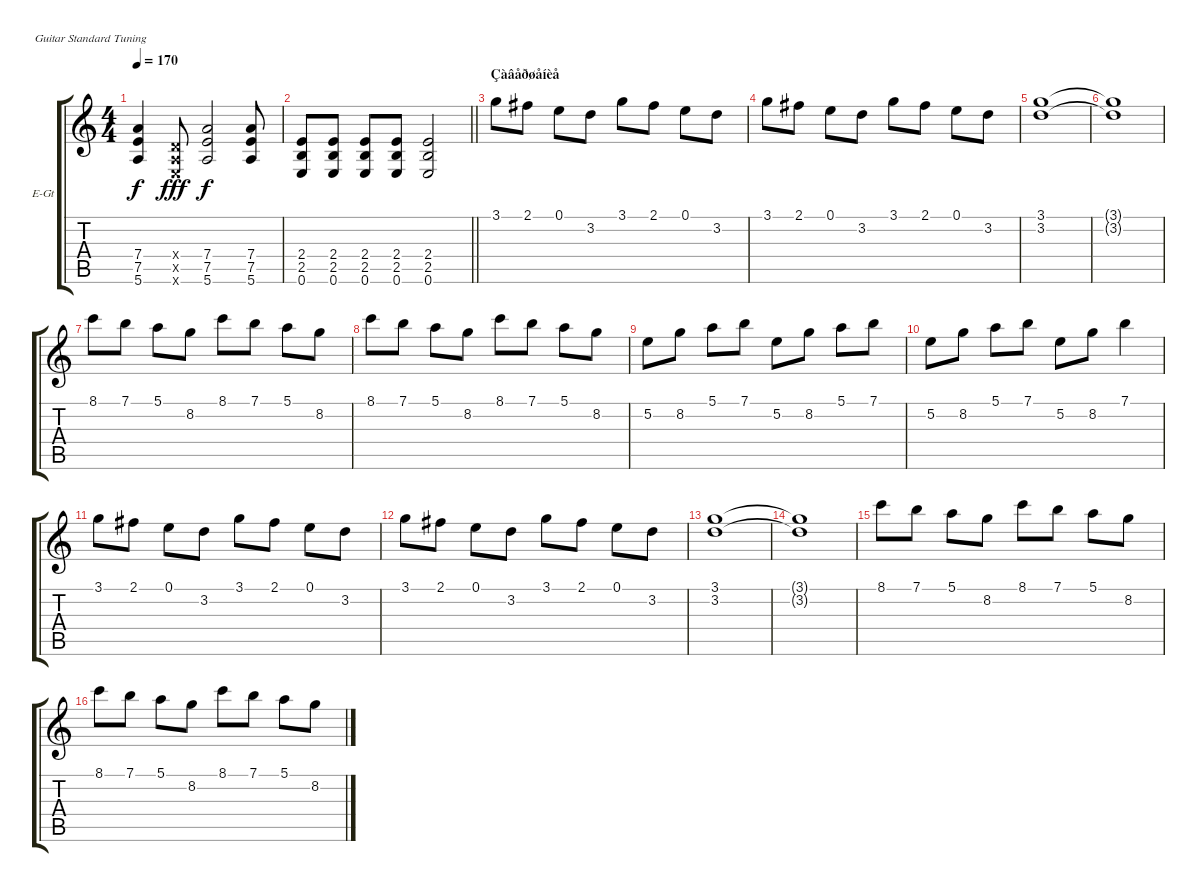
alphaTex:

\bracketExtendMode groupsimilarinstruments
\firstSystemTrackNameOrientation horizontal
\otherSystemsTrackNameOrientation horizontal
\track ("Þðèé Êàñïàðÿí" "E-Gt") {solo instrument electricguitarmuted}
\staff {score tabs}
\tuning (E4 B3 G3 D3 A2 E2)
\ts (4 4)
\tempo 170
\clef g2
\ks c
(7.4 7.5 5.6).4{dy f} (0.4{x} 0.5{x} 0.6{x}).8{dy fff} (7.4 7.5 5.6).2{dy f} (7.4 7.5 5.6).8 |
\barLineRight lightlight
(2.4 2.5 0.6).8 (2.4 2.5 0.6).8 (2.4 2.5 0.6).8 (2.4 2.5 0.6).8 (2.4 2.5 0.6).2 |
\section ("" "Çàâåðøåíèå")
3.1.8 2.1.8 0.1.8 3.2.8 3.1.8 2.1.8 0.1.8 3.2.8 |
3.1.8 2.1.8 0.1.8 3.2.8 3.1.8 2.1.8 0.1.8 3.2.8 |
(3.1 3.2).1 |
(3.1{t} 3.2{t}).1 |
8.1.8 7.1.8 5.1.8 8.2.8 8.1.8 7.1.8 5.1.8 8.2.8 |
8.1.8 7.1.8 5.1.8 8.2.8 8.1.8 7.1.8 5.1.8 8.2.8 |
5.2.8 8.2.8 5.1.8 7.1.8 5.2.8 8.2.8 5.1.8 7.1.8 |
5.2.8 8.2.8 5.1.8 7.1.8 5.2.8 8.2.8 7.1.4 |
3.1.8 2.1.8 0.1.8 3.2.8 3.1.8 2.1.8 0.1.8 3.2.8 |
3.1.8 2.1.8 0.1.8 3.2.8 3.1.8 2.1.8 0.1.8 3.2.8 |
(3.1 3.2).1 |
(3.1{t} 3.2{t}).1 |
8.1.8 7.1.8 5.1.8 8.2.8 8.1.8 7.1.8 5.1.8 8.2.8 |
8.1.8 7.1.8 5.1.8 8.2.8 8.1.8 7.1.8 5.1.8 8.2.8
